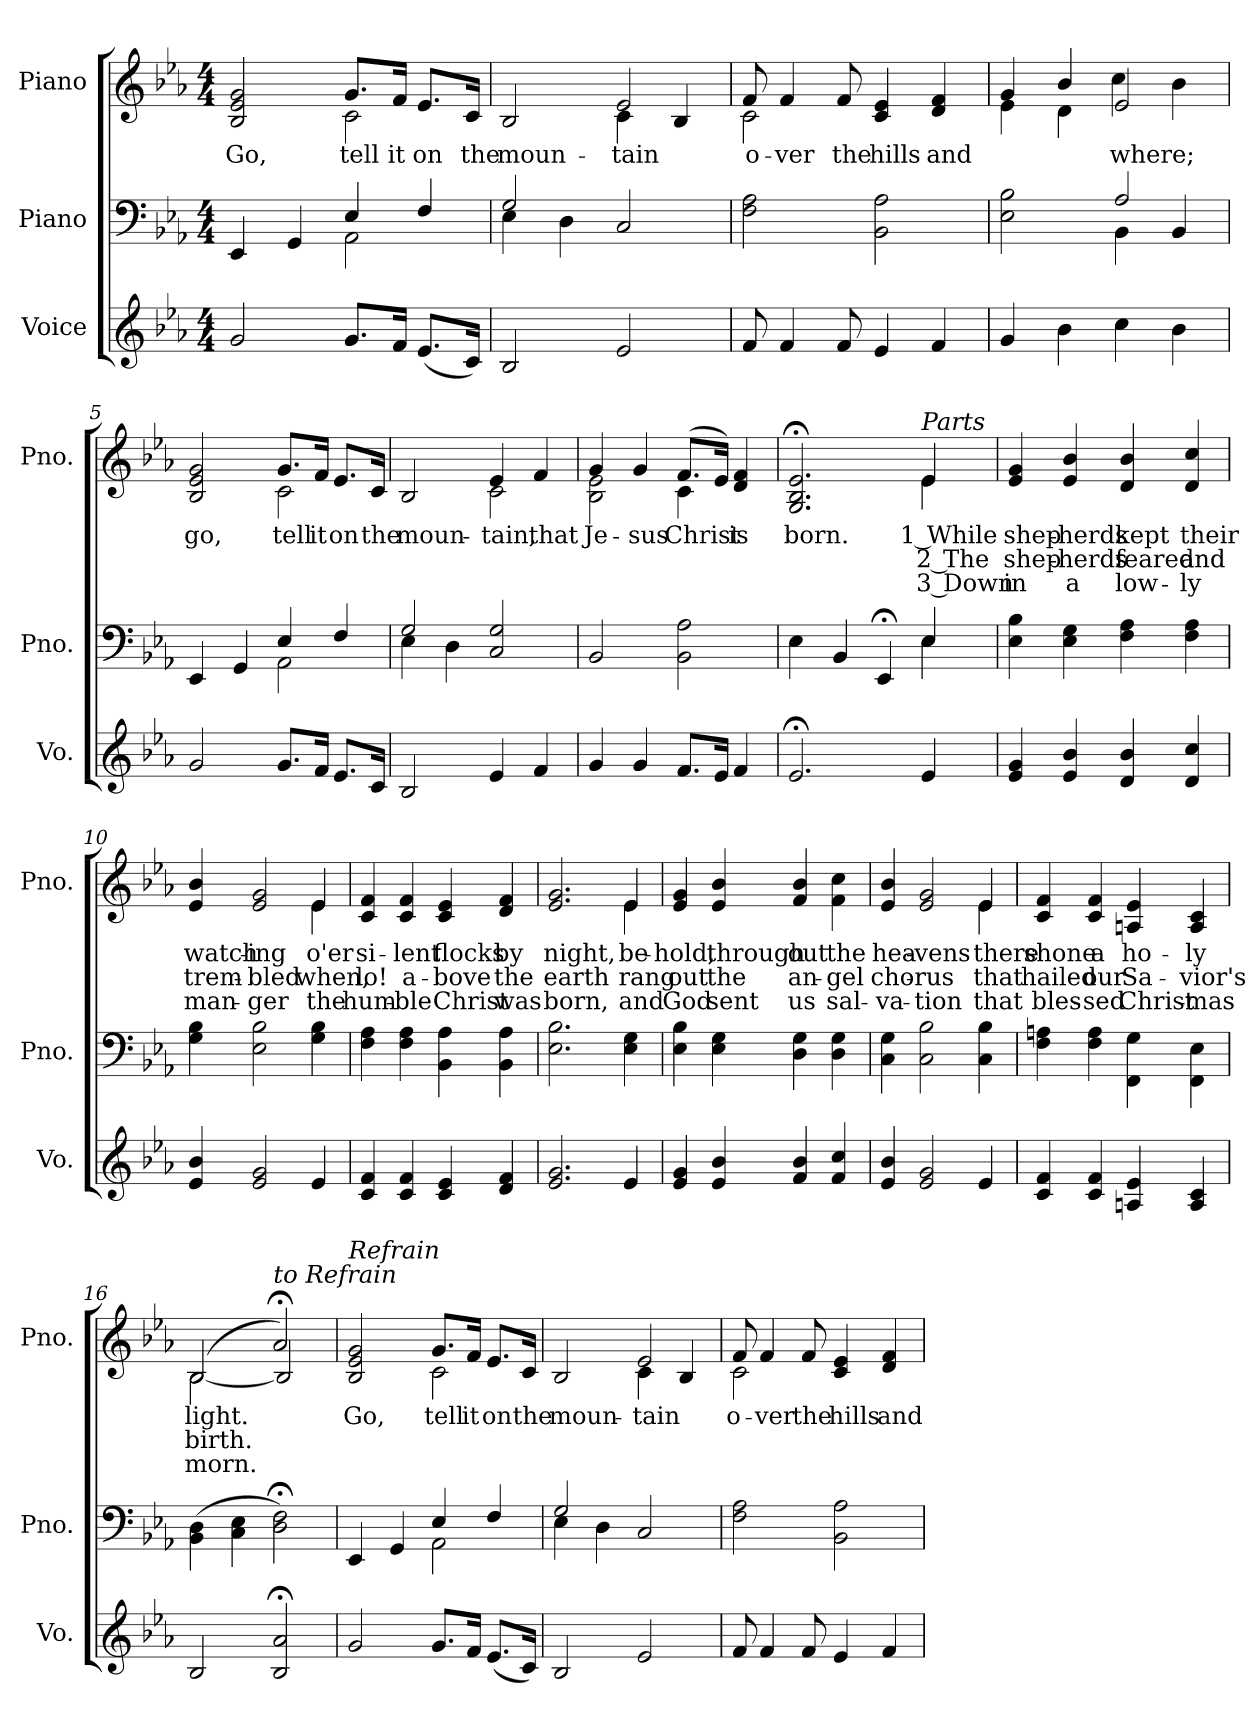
**kern	**kern	**kern	**text	**text	**text
*part3	*part2	*part1	*part1	*part1	*part1
*staff3	*staff2	*staff1	*staff1	*staff1	*staff1
*I"Voice	*I"Piano	*I"Piano	*	*	*
*I'Vo.	*I'Pno.	*I'Pno.	*	*	*
*clefG2	*clefF4	*clefG2	*	*	*
*k[b-e-a-]	*k[b-e-a-]	*k[b-e-a-]	*	*	*
*M4/4	*M4/4	*M4/4	*	*	*
*MM108	*MM108	*MM108	*	*	*
=1	=1	=1	=1	=1	=1
*	*^	*	*	*	*
!	!	!	!LO:TX:a:i:t=Refrain	!	!	!
!	!	!	!	!LO:LY:b	!	!
*	*	*	*^	*	*	*
2g/	4EE-/	2ryy	2B-/ 2e-/ 2g/	2ryy	Go,	.	.
.	4GG/	.	.	.	.	.	.
!	!	!	!	!	!LO:LY:b	!	!
8.g/L	4E-/	2AA-\	8.g/L	2c\	tell	.	.
!	!	!	!	!	!LO:LY:b	!	!
16f/Jk	.	.	16f/Jk	.	it	.	.
!	!	!	!	!	!LO:LY:b	!	!
(8.e-/L	4F/	.	8.e-/L	.	on	.	.
!	!	!	!	!	!LO:LY:b	!	!
16c/Jk)	.	.	16c/Jk	.	the	.	.
=2	=2	=2	=2	=2	=2	=2	=2
!	!	!	!	!	!LO:LY:b	!	!
2B-/	2G/	4E-\	2B-/	2ryy	moun-	.	.
.	.	4D\	.	.	.	.	.
!	!	!	!	!	!LO:LY:b	!	!
2e-/	2C/	2ryy	2e-/	4c\	-tain	.	.
.	.	.	.	4B-/	.	.	.
*	*v	*v	*	*	*	*	*
=3	=3	=3	=3	=3	=3	=3
!	!	!	!	!LO:LY:b	!	!
8f/	2F\ 2A-\	8f/	2c\	o-	.	.
!	!	!	!	!LO:LY:b	!	!
4f/	.	4f/	.	-ver	.	.
!	!	!	!	!LO:LY:b	!	!
8f/	.	8f/	.	the	.	.
!	!	!	!	!LO:LY:b	!	!
4e-/	2BB-\ 2A-\	4c/ 4e-/	2ryy	hills	.	.
!	!	!	!	!LO:LY:b	!	!
4f/	.	4d/ 4f/	.	and	.	.
=4	=4	=4	=4	=4	=4	=4
*	*^	*	*	*	*	*
4g/	2E-\ 2B-\	2ryy	4g/	4e-\	.	.	.
4b-\	.	.	4b-/	4d\	.	.	.
!	!	!	!	!	!LO:LY:b	!	!
4cc\	2A-/	4BB-\	2e-/	4cc\	-where;	.	.
4b-\	.	4BB-/	.	4b-\	.	.	.
!!LO:LB:g=z	!!
=5	=5	=5	=5	=5	=5	=5	=5
!	!	!	!	!	!LO:LY:b	!	!
2g/	4EE-/	2ryy	2B-/ 2e-/ 2g/	2ryy	go,	.	.
.	4GG/	.	.	.	.	.	.
!	!	!	!	!	!LO:LY:b	!	!
8.g/L	4E-/	2AA-\	8.g/L	2c\	tell	.	.
!	!	!	!	!	!LO:LY:b	!	!
16f/Jk	.	.	16f/Jk	.	it	.	.
!	!	!	!	!	!LO:LY:b	!	!
8.e-/L	4F/	.	8.e-/L	.	on	.	.
!	!	!	!	!	!LO:LY:b	!	!
16c/Jk	.	.	16c/Jk	.	the	.	.
=6	=6	=6	=6	=6	=6	=6	=6
!	!	!	!	!	!LO:LY:b	!	!
2B-/	2G/	4E-\	2B-/	2ryy	moun-	.	.
.	.	4D\	.	.	.	.	.
!	!	!	!	!	!LO:LY:b	!	!
4e-/	2C/ 2G/	2ryy	4e-/	2c\	-tain,	.	.
!	!	!	!	!	!LO:LY:b	!	!
4f/	.	.	4f/	.	that	.	.
*	*v	*v	*	*	*	*	*
=7	=7	=7	=7	=7	=7	=7
!	!	!	!	!LO:LY:b	!	!
4g/	2BB-/	4g/	2B-\ 2e-\	Je-	.	.
!	!	!	!	!LO:LY:b	!	!
4g/	.	4g/	.	-sus	.	.
!	!	!	!	!LO:LY:b	!	!
8.f/L	2BB-\ 2A-\	(8.f/L	4c\	Christ	.	.
16e-/Jk	.	16e-/Jk)	.	.	.	.
!	!	!	!	!LO:LY:b	!	!
4f/	.	4d/ 4f/	4ryy	is	.	.
=8	=8	=8	=8	=8	=8	=8
*	*^	*	*	*	*	*
!	!	!	!	!	!LO:LY:b	!	!
2.e-;</	4E-\	2.ryy	2.G/;< 2.B-/;< 2.e-/;<	2.ryy	born.	.	.
.	4BB-/	.	.	.	.	.	.
.	4EE-;</	.	.	.	.	.	.
!	!	!	!LO:TX:a:i:t=Parts	!	!	!	!
!	!	!	!	!	!LO:LY:b	!LO:LY:b	!LO:LY:b
4e-/	4E-/	4E-\	4e-/	4e-\	1 While	2 The	3 Down
!!LO:LB:g=z
=9	=9	=9	=9	=9	=9	=9	=9
!	!	!	!	!	!LO:LY:b	!LO:LY:b	!LO:LY:b
*	*v	*v	*	*	*	*	*
*	*	*v	*v	*	*	*
4e-/ 4g/	4E-\ 4B-\	4e-/ 4g/	shep-	shep-	in
!	!	!	!LO:LY:b	!LO:LY:b	!LO:LY:b
4e-/ 4b-/	4E-\ 4G\	4e-/ 4b-/	-herds	-herds	a
!	!	!	!LO:LY:b	!LO:LY:b	!LO:LY:b
4d/ 4b-/	4F\ 4A-\	4d/ 4b-/	kept	feared	low-
!	!	!	!LO:LY:b	!LO:LY:b	!LO:LY:b
4d/ 4cc/	4F\ 4A-\	4d/ 4cc/	their	and	-ly
=10	=10	=10	=10	=10	=10
!	!	!	!LO:LY:b	!LO:LY:b	!LO:LY:b
*	*	*^	*	*	*
4e-/ 4b-/	4G\ 4B-\	4e-/ 4b-/	2.ryy	watch-	trem-	man-
!	!	!	!	!LO:LY:b	!LO:LY:b	!LO:LY:b
2e-/ 2g/	2E-\ 2B-\	2e-/ 2g/	.	-ing	-bled	-ger
!	!	!	!	!LO:LY:b	!LO:LY:b	!LO:LY:b
4e-/	4G\ 4B-\	4e-/	4e-\	o'er	when,	the
=11	=11	=11	=11	=11	=11	=11
!	!	!	!	!LO:LY:b	!LO:LY:b	!LO:LY:b
*	*	*v	*v	*	*	*
4c/ 4f/	4F\ 4A-\	4c/ 4f/	si-	lo!	hum-
!	!	!	!LO:LY:b	!LO:LY:b	!LO:LY:b
4c/ 4f/	4F\ 4A-\	4c/ 4f/	-lent	a-	-ble
!	!	!	!LO:LY:b	!LO:LY:b	!LO:LY:b
4c/ 4e-/	4BB-\ 4A-\	4c/ 4e-/	flocks	-bove	Christ
!	!	!	!LO:LY:b	!LO:LY:b	!LO:LY:b
4d/ 4f/	4BB-\ 4A-\	4d/ 4f/	by	the	was
=12	=12	=12	=12	=12	=12
!	!	!	!LO:LY:b	!LO:LY:b	!LO:LY:b
*	*	*^	*	*	*
2.e-/ 2.g/	2.E-\ 2.B-\	2.e-/ 2.g/	2.ryy	night,	earth	born,
!	!	!	!	!LO:LY:b	!LO:LY:b	!LO:LY:b
4e-/	4E-\ 4G\	4e-/	4e-\	be-	rang	and
!!LO:LB:g=z
=13	=13	=13	=13	=13	=13	=13
!	!	!	!	!LO:LY:b	!LO:LY:b	!LO:LY:b
*	*	*v	*v	*	*	*
4e-/ 4g/	4E-\ 4B-\	4e-/ 4g/	-hold,	out	God
!	!	!	!LO:LY:b	!LO:LY:b	!LO:LY:b
4e-/ 4b-/	4E-\ 4G\	4e-/ 4b-/	through-	the	sent
!	!	!	!LO:LY:b	!LO:LY:b	!LO:LY:b
4f/ 4b-/	4D\ 4G\	4f/ 4b-/	-out	an-	us
!	!	!	!LO:LY:b	!LO:LY:b	!LO:LY:b
4f/ 4cc/	4D\ 4G\	4f\ 4cc\	the	-gel	sal-
=14	=14	=14	=14	=14	=14
!	!	!	!LO:LY:b	!LO:LY:b	!LO:LY:b
*	*	*^	*	*	*
4e-/ 4b-/	4C\ 4G\	4e-/ 4b-/	2.ryy	hea-	cho-	-va-
!	!	!	!	!LO:LY:b	!LO:LY:b	!LO:LY:b
2e-/ 2g/	2C\ 2B-\	2e-/ 2g/	.	-vens	-rus	-tion
!	!	!	!	!LO:LY:b	!LO:LY:b	!LO:LY:b
4e-/	4C\ 4B-\	4e-/	4e-\	there	that	that
=15	=15	=15	=15	=15	=15	=15
!	!	!	!	!LO:LY:b	!LO:LY:b	!LO:LY:b
*	*	*v	*v	*	*	*
4c/ 4f/	4F\ 4An\	4c/ 4f/	shone	hailed	bles-
!	!	!	!LO:LY:b	!LO:LY:b	!LO:LY:b
4c/ 4f/	4F\ 4A\	4c/ 4f/	a	our	-sed
!	!	!	!LO:LY:b	!LO:LY:b	!LO:LY:b
4An/ 4e-/	4FF\ 4G\	4An/ 4e-/	ho-	Sa-	Christ-
!	!	!	!LO:LY:b	!LO:LY:b	!LO:LY:b
4A/ 4c/	4FF\ 4E-\	4A/ 4c/	-ly	-vior's	-mas
=16	=16	=16	=16	=16	=16
!	!	!	!LO:LY:b	!LO:LY:b	!LO:LY:b
*	*	*^	*	*	*
2B-/	(4BB-\ 4D\	(2B-/	[2B-\	light.	birth.	morn.
.	4C\ 4E-\	.	.	.	.	.
!	!	!LO:TX:a:i:t=to Refrain	!	!	!	!
2B-/;< 2a-/;<	2D\;< 2F\;<)	2a-;</)	2B-/]	.	.	.
!!LO:PB:g=z	!!
=17	=17	=17	=17	=17	=17	=17
*	*^	*	*	*	*	*
!	!	!	!LO:TX:a:i:t=Refrain	!	!	!	!
!	!	!	!	!	!LO:LY:b	!	!
2g/	4EE-/	2ryy	2B-/ 2e-/ 2g/	2ryy	Go,	.	.
.	4GG/	.	.	.	.	.	.
!	!	!	!	!	!LO:LY:b	!	!
8.g/L	4E-/	2AA-\	8.g/L	2c\	tell	.	.
!	!	!	!	!	!LO:LY:b	!	!
16f/Jk	.	.	16f/Jk	.	it	.	.
!	!	!	!	!	!LO:LY:b	!	!
(8.e-/L	4F/	.	8.e-/L	.	on	.	.
!	!	!	!	!	!LO:LY:b	!	!
16c/Jk)	.	.	16c/Jk	.	the	.	.
=18	=18	=18	=18	=18	=18	=18	=18
!	!	!	!	!	!LO:LY:b	!	!
2B-/	2G/	4E-\	2B-/	2ryy	moun-	.	.
.	.	4D\	.	.	.	.	.
!	!	!	!	!	!LO:LY:b	!	!
2e-/	2C/	2ryy	2e-/	4c\	-tain	.	.
.	.	.	.	4B-/	.	.	.
*	*v	*v	*	*	*	*	*
=19	=19	=19	=19	=19	=19	=19
!	!	!	!	!LO:LY:b	!	!
8f/	2F\ 2A-\	8f/	2c\	o-	.	.
!	!	!	!	!LO:LY:b	!	!
4f/	.	4f/	.	-ver	.	.
!	!	!	!	!LO:LY:b	!	!
8f/	.	8f/	.	the	.	.
!	!	!	!	!LO:LY:b	!	!
4e-/	2BB-\ 2A-\	4c/ 4e-/	2ryy	hills	.	.
!	!	!	!	!LO:LY:b	!	!
4f/	.	4d/ 4f/	.	and	.	.
*	*	*v	*v	*	*	*
=	=	=	=	=	=
*-	*-	*-	*-	*-	*-
